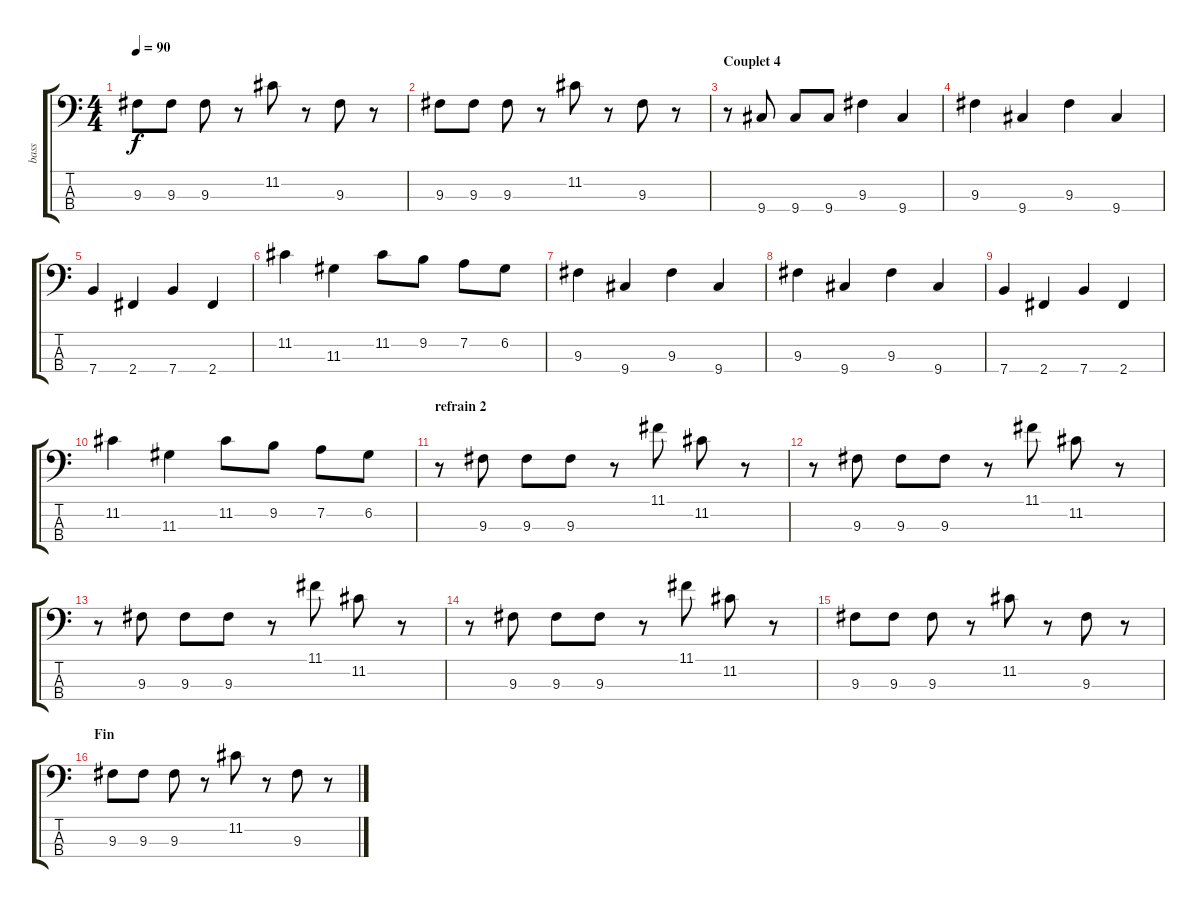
\track ("bass" "bass") {instrument electricbassfinger}
\staff {score tabs}
\tuning (G2 D2 A1 E1) {hide}
\ts (4 4)
\tempo 90
\clef f4
\ks c
9.3.8{dy f} 9.3.8 9.3.8 r.8 11.2.8 r.8 9.3.8 r.8 |
9.3.8 9.3.8 9.3.8 r.8 11.2.8 r.8 9.3.8 r.8 |
\section ("" "Couplet 4")
r.8 9.4.8 9.4.8 9.4.8 9.3.4 9.4.4 |
9.3.4 9.4.4 9.3.4 9.4.4 |
7.4.4 2.4.4 7.4.4 2.4.4 |
11.2.4 11.3.4 11.2.8 9.2.8 7.2.8 6.2.8 |
9.3.4 9.4.4 9.3.4 9.4.4 |
9.3.4 9.4.4 9.3.4 9.4.4 |
7.4.4 2.4.4 7.4.4 2.4.4 |
11.2.4 11.3.4 11.2.8 9.2.8 7.2.8 6.2.8 |
\section ("" "refrain 2")
r.8 9.3.8 9.3.8 9.3.8 r.8 11.1.8 11.2.8 r.8 |
r.8 9.3.8 9.3.8 9.3.8 r.8 11.1.8 11.2.8 r.8 |
r.8 9.3.8 9.3.8 9.3.8 r.8 11.1.8 11.2.8 r.8 |
r.8 9.3.8 9.3.8 9.3.8 r.8 11.1.8 11.2.8 r.8 |
9.3.8 9.3.8 9.3.8 r.8 11.2.8 r.8 9.3.8 r.8 |
\section ("" "Fin")
9.3.8 9.3.8 9.3.8 r.8 11.2.8 r.8 9.3.8 r.8
